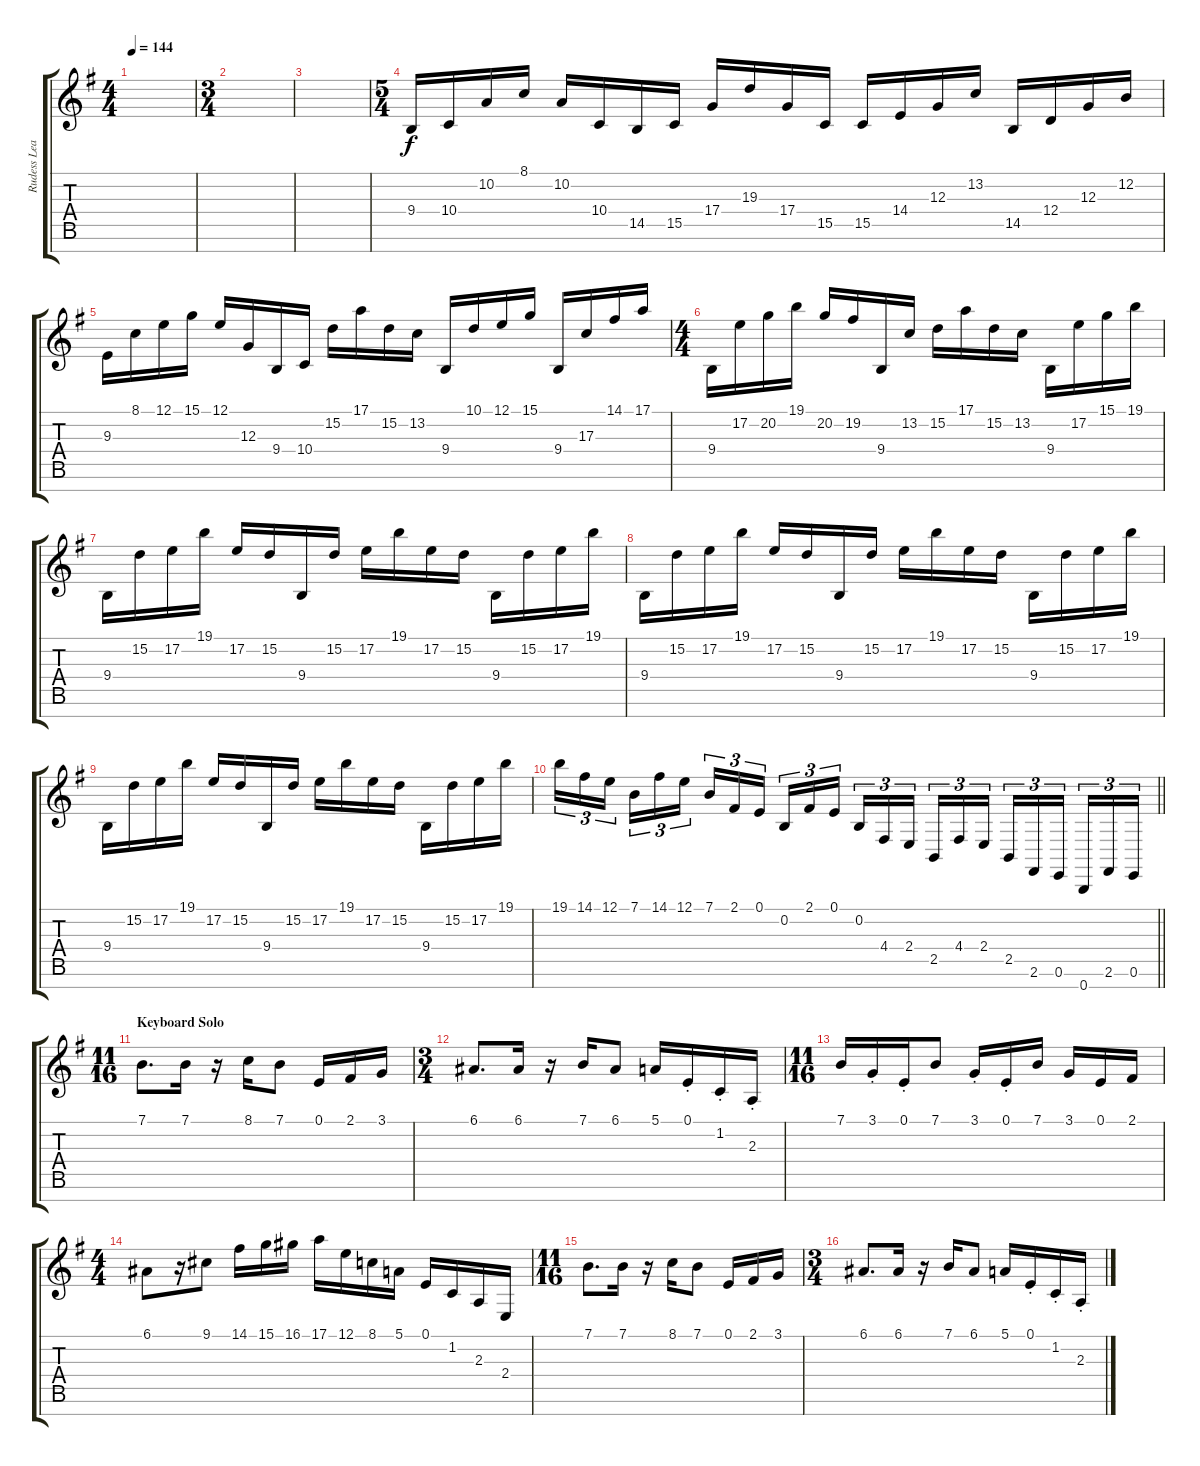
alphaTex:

\track ("Rudess Lead" "Rudess Lea") {instrument lead1square}
\staff {score tabs}
\tuning (E4 B3 G3 D3 A2 E2 B1) {hide}
\ts (4 4)
\tempo 144
\clef g2
\ks eminor
|
\ts (3 4)
|
|
\ts (5 4)
9.4.16{volume 16 instrument lead1square} 10.4.16 10.2.16 8.1.16 10.2.16 10.4.16 14.5.16 15.5.16 17.4.16 19.3.16 17.4.16 15.5.16 15.5.16 14.4.16 12.3.16 13.2.16 14.5.16 12.4.16 12.3.16 12.2.16 |
9.3.16 8.1.16 12.1.16 15.1.16 12.1.16 12.3.16 9.4.16 10.4.16 15.2.16 17.1.16 15.2.16 13.2.16 9.4.16 10.1.16 12.1.16 15.1.16 9.4.16 17.3.16 14.1.16 17.1.16 |
\ts (4 4)
9.4.16 17.2.16 20.2.16 19.1.16 20.2.16 19.2.16 9.4.16 13.2.16 15.2.16 17.1.16 15.2.16 13.2.16 9.4.16 17.2.16 15.1.16 19.1.16 |
9.4.16 15.2.16 17.2.16 19.1.16 17.2.16 15.2.16 9.4.16 15.2.16 17.2.16 19.1.16 17.2.16 15.2.16 9.4.16 15.2.16 17.2.16 19.1.16 |
9.4.16 15.2.16 17.2.16 19.1.16 17.2.16 15.2.16 9.4.16 15.2.16 17.2.16 19.1.16 17.2.16 15.2.16 9.4.16 15.2.16 17.2.16 19.1.16 |
9.4.16 15.2.16 17.2.16 19.1.16 17.2.16 15.2.16 9.4.16 15.2.16 17.2.16 19.1.16 17.2.16 15.2.16 9.4.16 15.2.16 17.2.16 19.1.16 |
\barLineRight lightlight
19.1.16{tu (3 2)} 14.1.16{tu (3 2)} 12.1.16{tu (3 2) beam splitsecondary} 7.1.16{tu (3 2)} 14.1.16{tu (3 2)} 12.1.16{tu (3 2)} 7.1.16{tu (3 2)} 2.1.16{tu (3 2)} 0.1.16{tu (3 2) beam splitsecondary} 0.2.16{tu (3 2)} 2.1.16{tu (3 2)} 0.1.16{tu (3 2)} 0.2.16{tu (3 2)} 4.4.16{tu (3 2)} 2.4.16{tu (3 2) beam splitsecondary} 2.5.16{tu (3 2)} 4.4.16{tu (3 2)} 2.4.16{tu (3 2)} 2.5.16{tu (3 2)} 2.6.16{tu (3 2)} 0.6.16{tu (3 2) beam splitsecondary} 0.7.16{tu (3 2)} 2.6.16{tu (3 2)} 0.6.16{tu (3 2)} |
\ts (11 16)
\section ("" "Keyboard Solo")
7.1.8{d} 7.1.16 r.16 8.1.16 7.1.8 0.1.16 2.1.16 3.1.16 |
\ts (3 4)
6.1.8{d} 6.1.16 r.16 7.1.16 6.1.8 5.1.16 0.1{st}.16 1.2{st}.16 2.3{st}.16 |
\ts (11 16)
7.1.16 3.1{st}.16 0.1{st}.16 7.1.8 3.1{st}.16 0.1{st}.16 7.1.16 3.1.16 0.1.16 2.1.16 |
\ts (4 4)
6.1.8 r.16 9.1.8 14.1.16 15.1.16 16.1.16 17.1.16 12.1.16 8.1.16 5.1.16 0.1.16 1.2.16 2.3.16 2.4.16 |
\ts (11 16)
7.1.8{d} 7.1.16 r.16 8.1.16 7.1.8 0.1.16 2.1.16 3.1.16 |
\ts (3 4)
6.1.8{d} 6.1.16 r.16 7.1.16 6.1.8 5.1.16 0.1{st}.16 1.2{st}.16 2.3{st}.16
